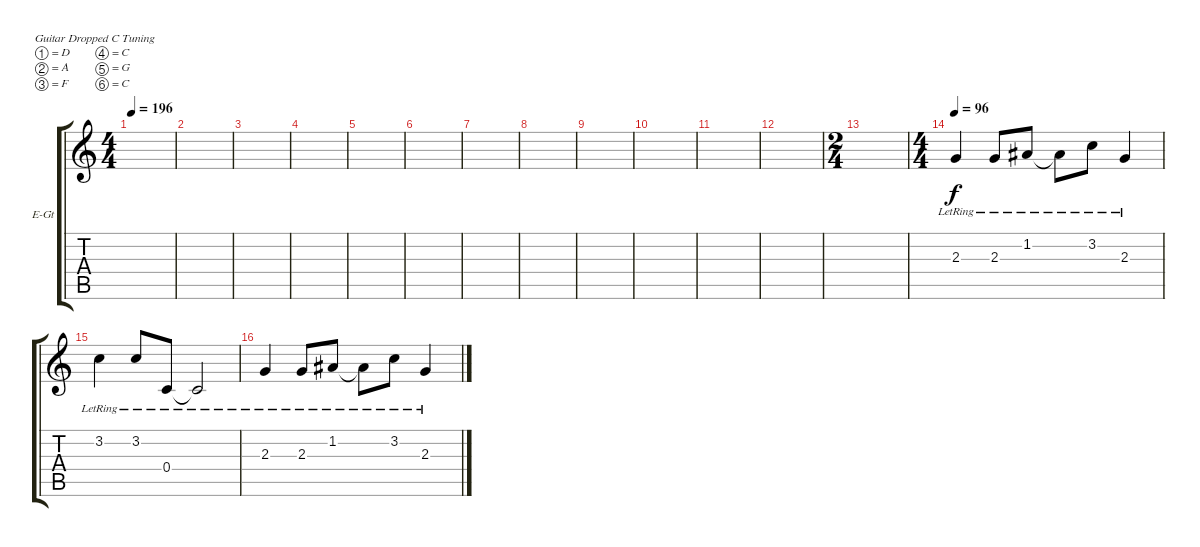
\defaultSystemsLayout 4
\bracketExtendMode groupsimilarinstruments
\firstSystemTrackNameOrientation horizontal
\otherSystemsTrackNameOrientation horizontal
\track ("James Hetfield (Clean" "E-Gt") {instrument electricguitarclean}
\staff {score tabs}
\tuning (D4 A3 F3 C3 G2 C2)
\ts (4 4)
\tempo 196
\clef g2
\ks c
|
|
|
|
|
|
|
|
|
|
|
|
\ts (2 4)
|
\ts (4 4)
\tempo 96
2.3{lr}.4 2.3{lr}.8 1.2{lr}.8 1.2{lr t}.8 3.2{lr}.8 2.3{lr}.4 |
3.2{lr}.4 3.2{lr}.8 0.4{lr}.8 0.4{lr t}.2 |
2.3{lr}.4 2.3{lr}.8 1.2{lr}.8 1.2{lr t}.8 3.2{lr}.8 2.3{lr}.4
